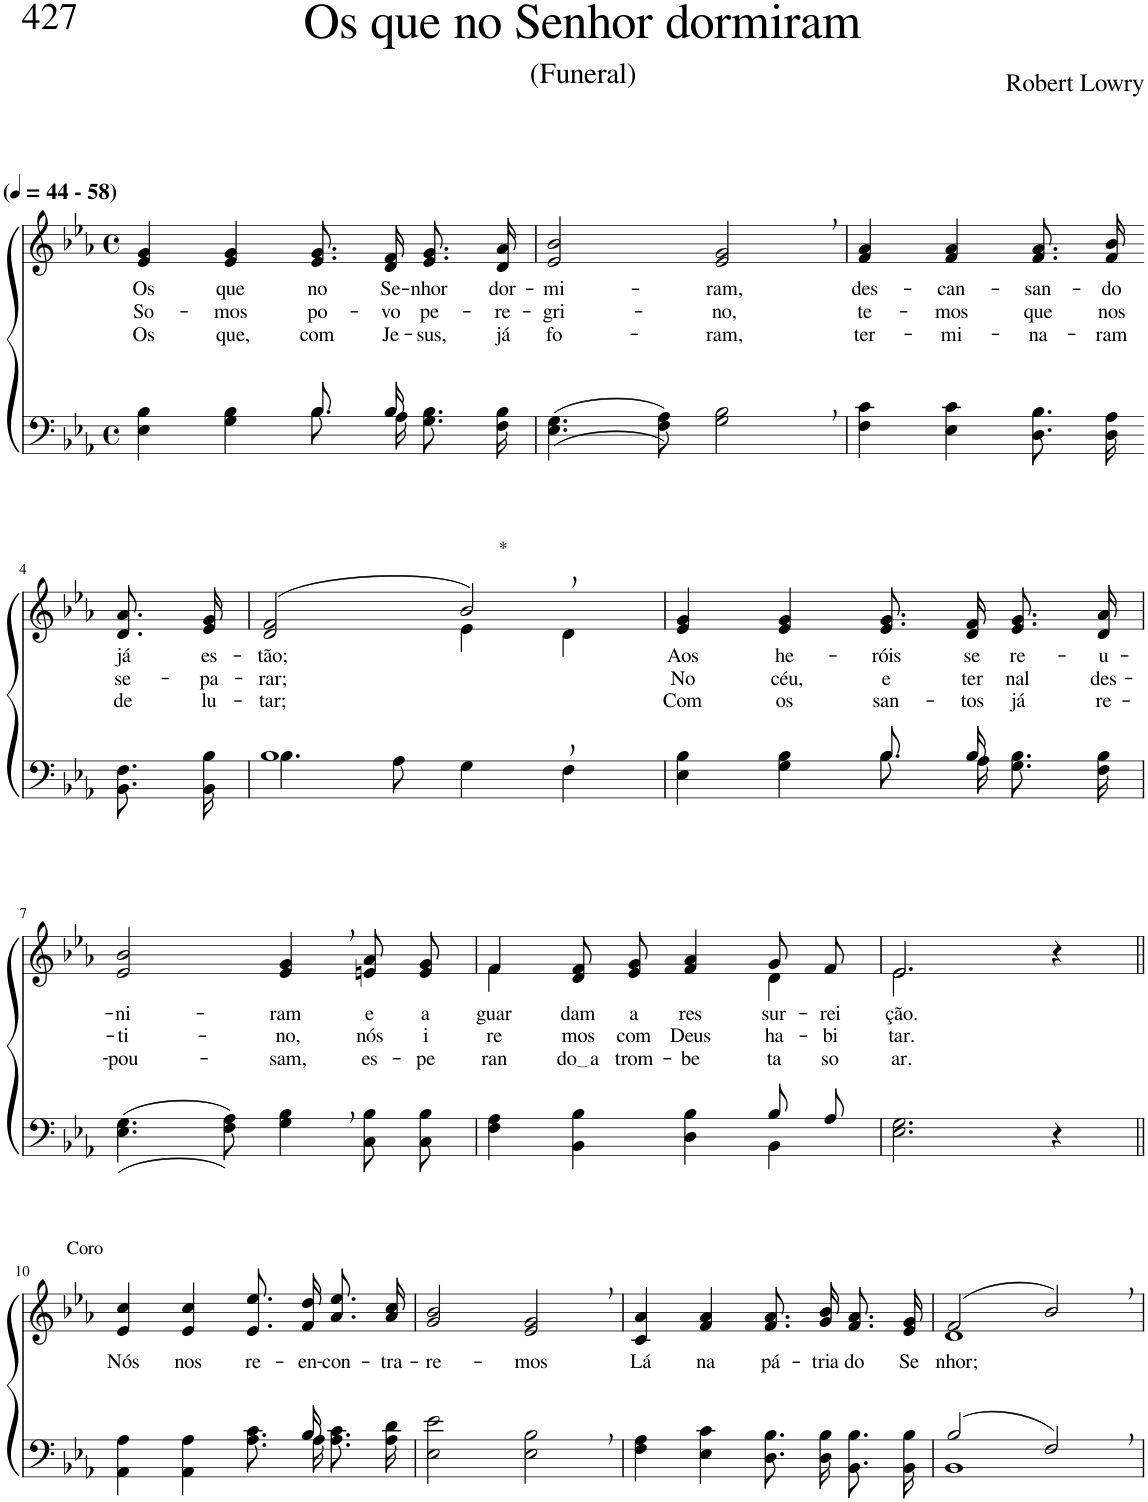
**kern	**kern	**text	**text	**text
*part2	*part1	*part1	*part1	*part1
*staff2	*staff1	*staff1	*staff1	*staff1
*I"Parte III e IV	*I"Parte I e II	*	*	*
*clefF4	*clefG2	*	*	*
*k[b-e-a-]	*k[b-e-a-]	*	*	*
*M4/4	*M4/4	*	*	*
*met(c)	*met(c)	*	*	*
*MM44	*MM44	*	*	*
=1	=1	=1	=1	=1
*^	*	*	*	*
!	!	!LO:TX:a:B:t=(	!	!	!
!	!	!LO:TX:a:B:t=- 58)	!	!	!
!	!	!	!LO:LY:b	!LO:LY:b	!LO:LY:b
2ryy	4E-\ 4B-\	4e-/ 4g/	Os	So-	Os
!	!	!	!LO:LY:b	!LO:LY:b	!LO:LY:b
.	4G\ 4B-\	4e-/ 4g/	que	-mos	que,
!	!	!	!LO:LY:b	!LO:LY:b	!LO:LY:b
8.B-/L	8.B-\L	8.e-/ 8.g/L	no	po-	com
!	!	!	!LO:LY:b	!LO:LY:b	!LO:LY:b
16B-/Jk	16A-\Jk	16d/ 16f/Jk	Se-	-vo	Je-
!	!	!	!LO:LY:b	!LO:LY:b	!LO:LY:b
4ryy	8.G\ 8.B-\L	8.e-/ 8.g/L	-nhor	pe-	-sus,
!	!	!	!LO:LY:b	!LO:LY:b	!LO:LY:b
.	16F\ 16B-\Jk	16d/ 16a-/Jk	dor-	-re-	já
=2	=2	=2	=2	=2	=2
!	!	!	!LO:LY:b	!LO:LY:b	!LO:LY:b
*v	*v	*	*	*	*
((4.E-\ 4.G\	2e-/ 2b-/	-mi-	-gri-	fo-
8F\ 8A-\))	.	.	.	.
!	!	!LO:LY:b	!LO:LY:b	!LO:LY:b
2G\, 2B-\,	2e-/, 2g/,	-ram,	-no,	-ram,
=3	=3	=3	=3	=3
!	!	!LO:LY:b	!LO:LY:b	!LO:LY:b
4F\ 4c\	4f/ 4a-/	des-	te-	ter-
!	!	!LO:LY:b	!LO:LY:b	!LO:LY:b
4E-\ 4c\	4f/ 4a-/	-can-	-mos	-mi-
!	!	!LO:LY:b	!LO:LY:b	!LO:LY:b
8.D\ 8.B-\L	8.f/ 8.a-/L	-san-	que	-na-
!	!	!LO:LY:b	!LO:LY:b	!LO:LY:b
16D\ 16A-\Jk	16f/ 16b-/Jk	-do	nos	-ram
!!LO:LB:g=z
=4-	=4-	=4-	=4-	=4-
!	!	!LO:LY:b	!LO:LY:b	!LO:LY:b
8.BB-\ 8.F\L	8.d/ 8.a-/L	já	se-	de
!	!	!LO:LY:b	!LO:LY:b	!LO:LY:b
16BB-\ 16B-\Jk	16e-/ 16g/Jk	es-	-pa-	lu-
=5	=5	=5	=5	=5
*^	*	*	*	*
!	!	!	!LO:LY:b	!LO:LY:b	!LO:LY:b
*	*	*^	*	*	*
1B-,	4.B-\	(2d/ 2f/	2ryy	-tão;	-rar;	-tar;
.	8A-\	.	.	.	.	.
!	!	!LO:TX:a:t=*	!	!	!	!
.	4G\	2b-,/)	4e-\	.	.	.
.	4F\	.	4d\	.	.	.
=6	=6	=6	=6	=6	=6	=6
!	!	!	!	!LO:LY:b	!LO:LY:b	!LO:LY:b
*	*	*v	*v	*	*	*
2ryy	4E-\ 4B-\	4e-/ 4g/	Aos	No	Com
!	!	!	!LO:LY:b	!LO:LY:b	!LO:LY:b
.	4G\ 4B-\	4e-/ 4g/	he-	céu,	os
!	!	!	!LO:LY:b	!LO:LY:b	!LO:LY:b
8.B-/L	8.B-\L	8.e-/ 8.g/L	-róis	e	san-
!	!	!	!LO:LY:b	!LO:LY:b	!LO:LY:b
16B-/Jk	16A-\Jk	16d/ 16f/Jk	se	ter	-tos
!	!	!	!LO:LY:b	!LO:LY:b	!LO:LY:b
4ryy	8.G\ 8.B-\L	8.e-/ 8.g/L	re-	nal	já
!	!	!	!LO:LY:b	!LO:LY:b	!LO:LY:b
.	16F\ 16B-\Jk	16d/ 16a-/Jk	-u-	des-	re-
!!LO:LB:g=z
=7	=7	=7	=7	=7	=7
!	!	!	!LO:LY:b	!LO:LY:b	!LO:LY:b
*v	*v	*	*	*	*
((4.E-\ 4.G\	2e-/ 2b-/	-ni-	-ti-	-pou-
8F\ 8A-\))	.	.	.	.
!	!	!LO:LY:b	!LO:LY:b	!LO:LY:b
4G\, 4B-\,	4e-/, 4g/,	-ram	-no,	-sam,
!	!	!LO:LY:b	!LO:LY:b	!LO:LY:b
8C\ 8B-\L	8en/ 8a-/L	e	nós	es-
!	!	!LO:LY:b	!LO:LY:b	!LO:LY:b
8C\ 8B-\J	8e/ 8g/J	a-	i-	-pe-
=8	=8	=8	=8	=8
*^	*^	*	*	*
!	!	!	!	!LO:LY:b	!LO:LY:b	!LO:LY:b
2.ryy	4F\ 4A-\	4f/	4f\	-guar-	-re-	-ran-
!	!	!	!	!LO:LY:b	!LO:LY:b	!LO:LY:b
.	4BB-\ 4B-\	8d/ 8f/L	2ryy	-dam	-mos	do a
!	!	!	!	!LO:LY:b	!LO:LY:b	!LO:LY:b
.	.	8e-/ 8g/J	.	a	com	-trom-
!	!	!	!	!LO:LY:b	!LO:LY:b	!LO:LY:b
.	4D\ 4B-\	4f/ 4a-/	.	res-	Deus	-be-
!	!	!	!	!LO:LY:b	!LO:LY:b	!LO:LY:b
8B-/L	4BB-\	8g/L	4d\	-sur-	ha-	-ta
!	!	!	!	!LO:LY:b	!LO:LY:b	!LO:LY:b
8A-/J	.	8f/J	.	-rei-	-bi-	so-
*v	*v	*	*	*	*	*
=9	=9	=9	=9	=9	=9
!	!	!	!LO:LY:b	!LO:LY:b	!LO:LY:b
2.E-\ 2.G\	2.e-/	2.e-\	-ção.	-tar.	-ar.
4r	4r	4ryy	.	.	.
!!LO:LB:g=z
=10||	=10||	=10||	=10||	=10||	=10||
*^	*	*	*	*	*
!	!	!LO:TX:a:t=Coro	!	!	!	!
!	!	!	!	!LO:LY:b	!	!
*	*	*v	*v	*	*	*
2ryy	4AA-\ 4A-\	4e-/ 4cc/	Nós	.	.
!	!	!	!LO:LY:b	!	!
.	4AA-\ 4A-\	4e-/ 4cc/	nos	.	.
!	!	!	!LO:LY:b	!	!
8.ryy	8.A-\ 8.c\L	8.e-/ 8.ee-/L	re-	.	.
!	!	!	!LO:LY:b	!	!
16B-/	16A-\Jk	16f/ 16dd/Jk	-en-	.	.
!	!	!	!LO:LY:b	!	!
4ryy	8.A-\ 8.c\L	8.a-\ 8.ee-\L	-con-	.	.
!	!	!	!LO:LY:b	!	!
.	16A-\ 16d\Jk	16a-\ 16cc\Jk	-tra-	.	.
=11	=11	=11	=11	=11	=11
!	!	!	!LO:LY:b	!	!
*v	*v	*	*	*	*
2E-\ 2e-\	2g/ 2b-/	-re-	.	.
!	!	!LO:LY:b	!	!
2E-\, 2B-\,	2e-/, 2g/,	-mos	.	.
=12	=12	=12	=12	=12
!	!	!LO:LY:b	!	!
4F\ 4A-\	4c/ 4a-/	Lá	.	.
!	!	!LO:LY:b	!	!
4E-\ 4c\	4f/ 4a-/	na	.	.
!	!	!LO:LY:b	!	!
8.D\ 8.B-\L	8.f/ 8.a-/L	pá-	.	.
!	!	!LO:LY:b	!	!
16D\ 16B-\Jk	16g/ 16b-/Jk	-tria	.	.
!	!	!LO:LY:b	!	!
8.BB-\ 8.B-\L	8.f/ 8.a-/L	do	.	.
!	!	!LO:LY:b	!	!
16BB-\ 16B-\Jk	16e-/ 16g/Jk	Se-	.	.
=13	=13	=13	=13	=13
*^	*^	*	*	*
!	!	!	!	!LO:LY:b	!	!
(2B-/	1BB-	(2f/	1d	-nhor;	.	.
2F,/)	.	2b-,/)	.	.	.	.
*v	*v	*	*	*	*	*
*	*v	*v	*	*	*
=	=	=	=	=
*-	*-	*-	*-	*-
